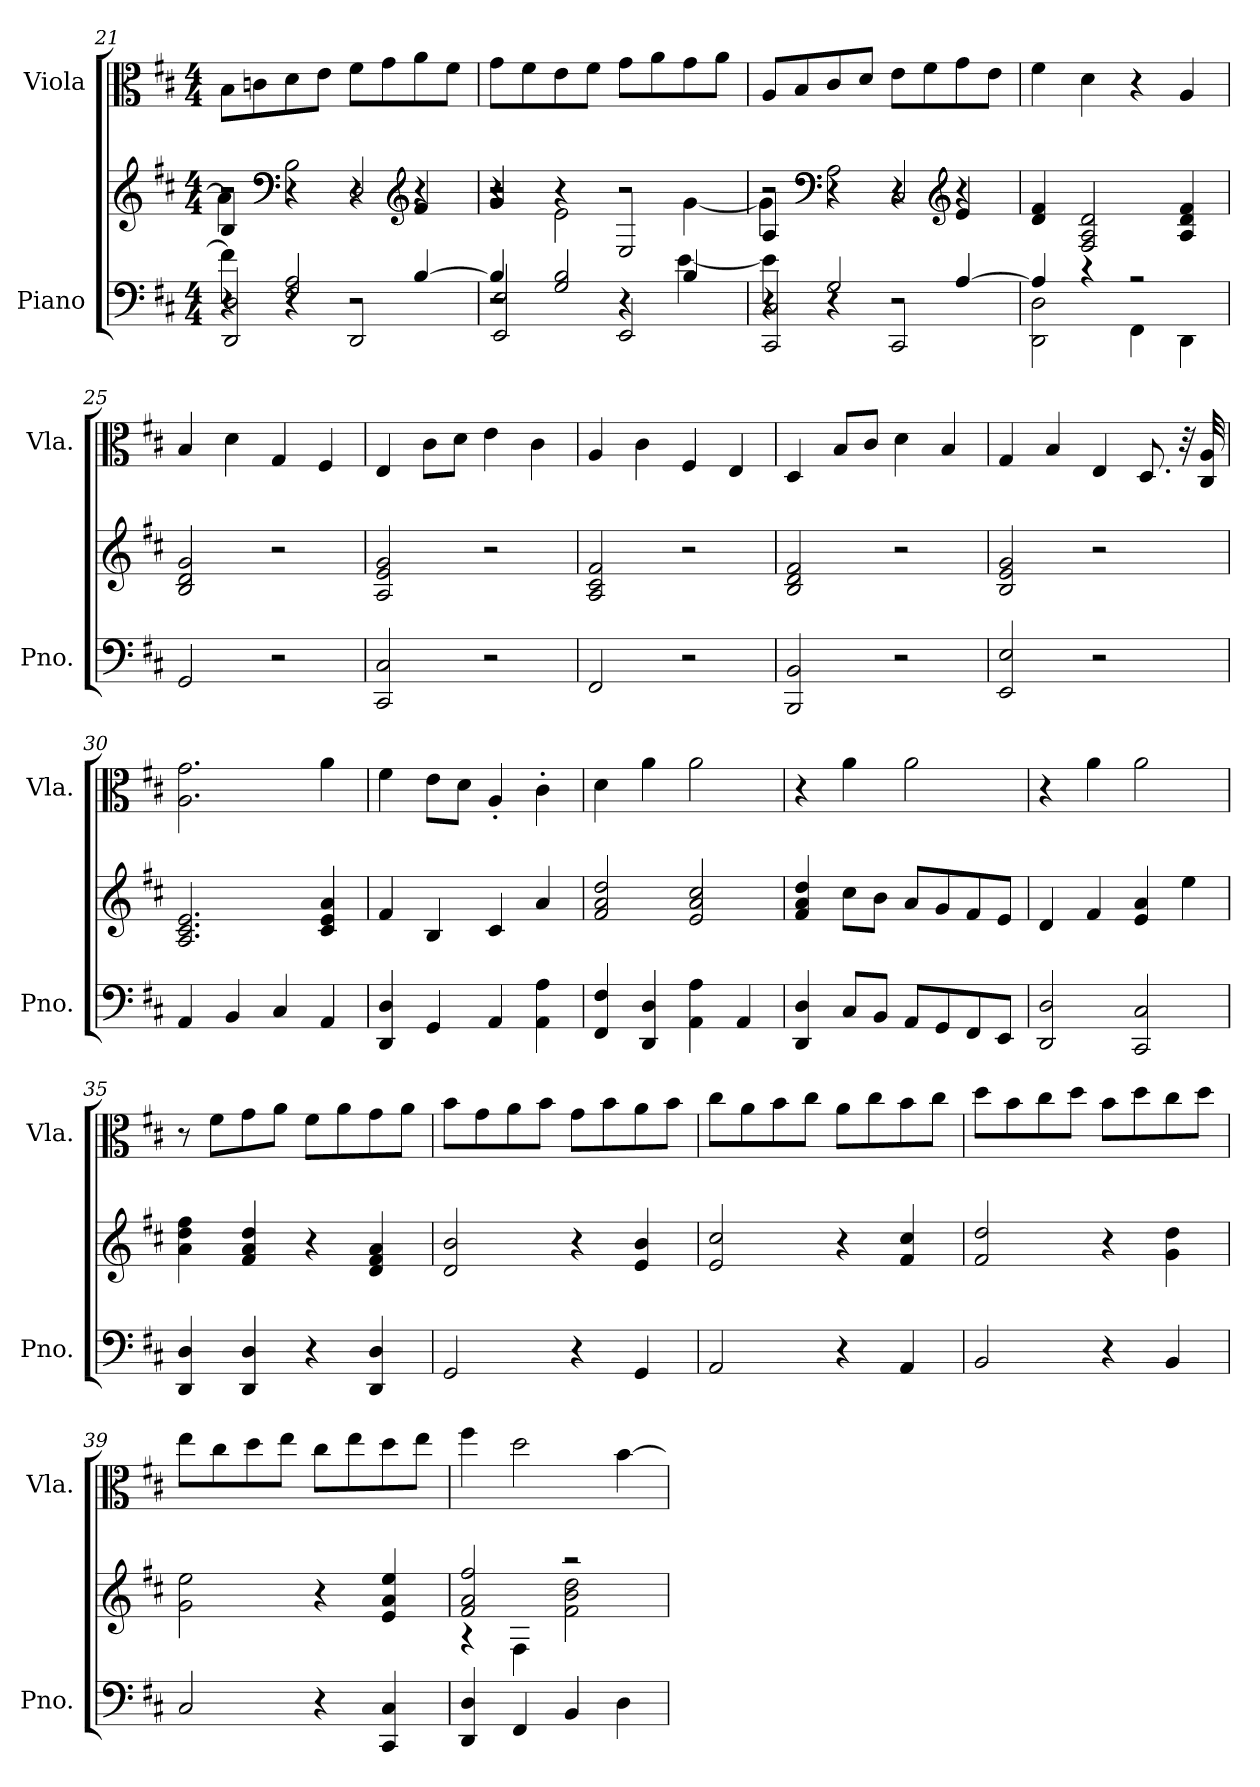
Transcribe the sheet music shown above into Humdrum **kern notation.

**kern	**kern	**kern
*part2	*part2	*part1
*staff3	*staff2	*staff1
*I"Piano	*	*I"Viola
*I'Pno.	*	*I'Vla.
*clefF4	*clefG2	*clefC3
*k[f#c#]	*k[f#c#]	*k[f#c#]
*M4/4	*M4/4	*M4/4
=21	=21	=21
*^	*^	*
*	*^	*	*^	*
4r	4f#\]	2DD/ 2D/	4B/	4a\]	2r	8B\L
.	.	.	.	.	.	8cn\
*	*	*	*clefF4	*	*	*
2F#/ 2A/	4r	.	4r	2B\	.	8d\
.	.	.	.	.	.	8e\J
.	2r	2DD/	4r	.	2D/	8f#\L
.	.	.	.	.	.	8g\
*	*	*	*clefG2	*	*	*
[4B/	.	.	4f#/	4r	.	8a\
.	.	.	.	.	.	8f#\J
!!LO:LB:g=z
=22	=22	=22	=22	=22	=22	=22
4B/]	2r	2EE/ 2E/	4g/	4r	2r	8g\L
.	.	.	.	.	.	8f#\
2G/ 2B/	.	.	4r	2e\	.	8e\
.	.	.	.	.	.	8f#\J
.	4r	2EE/	2r	.	2E/	8g\L
.	.	.	.	.	.	8a\
4B/	[4e\	.	.	[4g\	.	8g\
.	.	.	.	.	.	8a\J
=23	=23	=23	=23	=23	=23	=23
4r	4e\]	2CC#/ 2C#/	4A/	4g\]	2r	8A/L
.	.	.	.	.	.	8B/
*	*	*	*clefF4	*	*	*
2G/	4r	.	4r	2A\	.	8c#/
.	.	.	.	.	.	8d/J
.	2r	2CC#/	4r	.	2C#/	8e\L
.	.	.	.	.	.	8f#\
*	*	*	*clefG2	*	*	*
[4A/	.	.	4e/	4r	.	8g\
.	.	.	.	.	.	8e\J
*	*v	*v	*	*	*	*
*	*	*v	*v	*v	*
=24	=24	=24	=24
4A/]	2DD\ 2D\	4d/ 4f#/	4f#\
4r	.	2F#/ 2A/ 2d/	4d\
2r	4FF#\	.	4r
.	4DD\	4A/ 4d/ 4f#/	4A/
*v	*v	*	*
=25	=25	=25
2GG/	2B/ 2d/ 2g/	4B/
.	.	4d\
2r	2r	4G/
.	.	4F#/
=26	=26	=26
2CC#/ 2C#/	2A/ 2e/ 2g/	4E/
.	.	8c#\L
.	.	8d\J
2r	2r	4e\
.	.	4c#\
=27	=27	=27
2FF#/	2A/ 2c#/ 2f#/	4A/
.	.	4c#\
2r	2r	4F#/
.	.	4E/
!!LO:LB:g=z
=28	=28	=28
2BBB/ 2BB/	2B/ 2d/ 2f#/	4D/
.	.	8B/L
.	.	8c#/J
2r	2r	4d\
.	.	4B/
=29	=29	=29
2EE/ 2E/	2B/ 2e/ 2g/	4G/
.	.	4B/
2r	2r	4E/
.	.	8.D/
.	.	32r
.	.	32C#/ 32A/
=30	=30	=30
4AA/	2.A/ 2.c#/ 2.e/	2.A\ 2.g\
4BB/	.	.
4C#/	.	.
4AA/	4c#/ 4e/ 4a/	4a\
=31	=31	=31
4DD/ 4D/	4f#/	4f#\
4GG/	4B/	8e\L
.	.	8d\J
4AA/	4c#/	4A'/
4AA\ 4A\	4a/	4c#'\
=32	=32	=32
4FF#/ 4F#/	2f#/ 2a/ 2dd/	4d\
4DD/ 4D/	.	4a\
4AA\ 4A\	2e/ 2a/ 2cc#/	2a\
4AA/	.	.
=33	=33	=33
4DD/ 4D/	4f#/ 4a/ 4dd/	4r
8C#/L	8cc#\L	4a\
8BB/J	8b\J	.
8AA/L	8a/L	2a\
8GG/	8g/	.
8FF#/	8f#/	.
8EE/J	8e/J	.
=34	=34	=34
2DD/ 2D/	4d/	4r
.	4f#/	4a\
2CC#/ 2C#/	4e/ 4a/	2a\
.	4ee\	.
!!LO:LB:g=z
=35	=35	=35
4DD/ 4D/	4a\ 4dd\ 4ff#\	8r
.	.	8f#\L
4DD/ 4D/	4f#/ 4a/ 4dd/	8g\
.	.	8a\J
4r	4r	8f#\L
.	.	8a\
4DD/ 4D/	4d/ 4f#/ 4a/	8g\
.	.	8a\J
=36	=36	=36
2GG/	2d/ 2b/	8b\L
.	.	8g\
.	.	8a\
.	.	8b\J
4r	4r	8g\L
.	.	8b\
4GG/	4e/ 4b/	8a\
.	.	8b\J
=37	=37	=37
2AA/	2e/ 2cc#/	8cc#\L
.	.	8a\
.	.	8b\
.	.	8cc#\J
4r	4r	8a\L
.	.	8cc#\
4AA/	4f#/ 4cc#/	8b\
.	.	8cc#\J
=38	=38	=38
2BB/	2f#/ 2dd/	8dd\L
.	.	8b\
.	.	8cc#\
.	.	8dd\J
4r	4r	8b\L
.	.	8dd\
4BB/	4g\ 4dd\	8cc#\
.	.	8dd\J
!!LO:PB:g=z
=39	=39	=39
2C#/	2g\ 2ee\	8ee\L
.	.	8cc#\
.	.	8dd\
.	.	8ee\J
4r	4r	8cc#\L
.	.	8ee\
4CC#/ 4C#/	4e/ 4a/ 4ee/	8dd\
.	.	8ee\J
=40	=40	=40
*	*^	*
4DD/ 4D/	2f#/ 2a/ 2ff#/	4r	4ff#\
4FF#/	.	4F#\	2dd\
4BB/	2r	2f#\ 2b\ 2dd\	.
4D\	.	.	[4b\
*	*v	*v	*
=	=	=
*-	*-	*-
